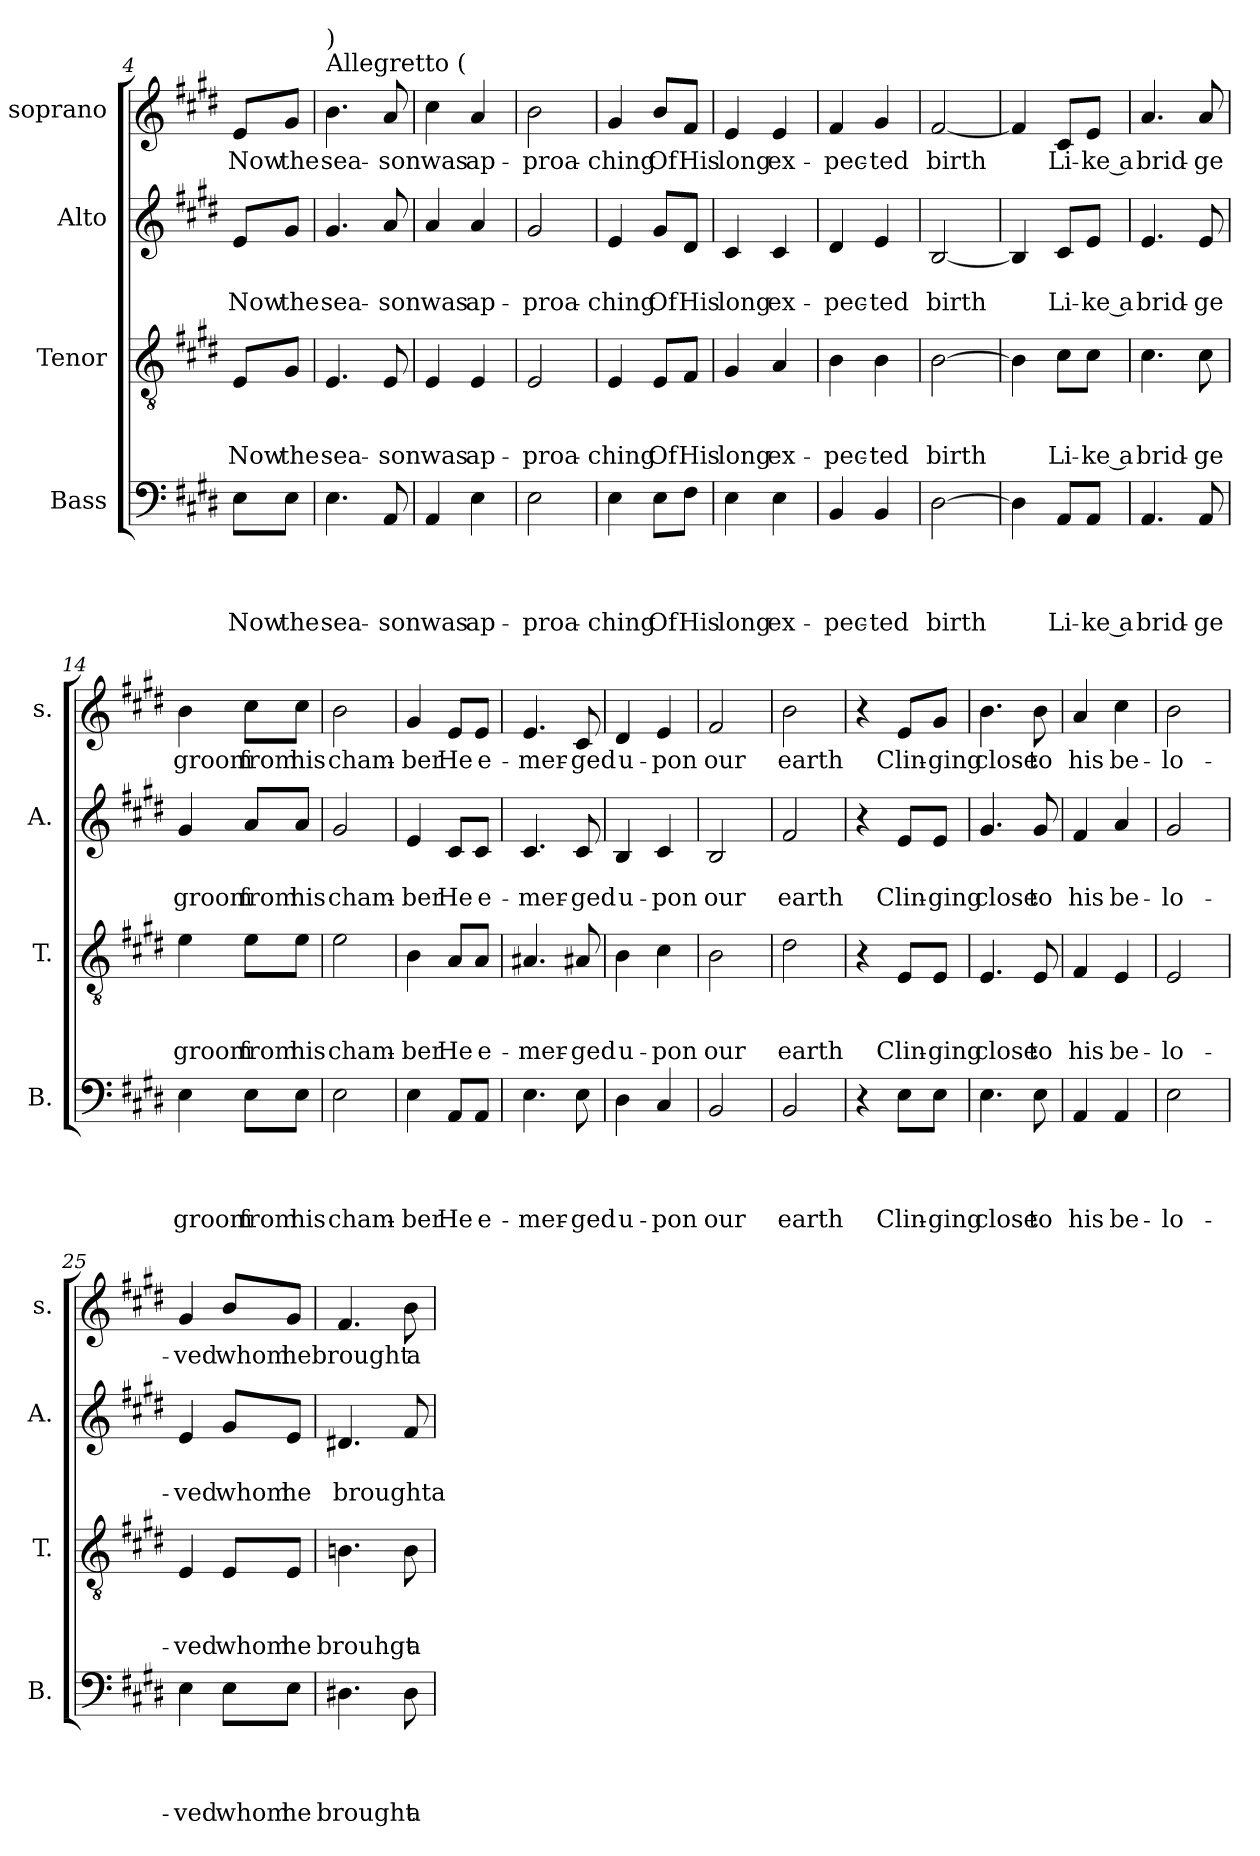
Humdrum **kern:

**kern	**text	**text	**text	**text	**kern	**text	**text	**text	**kern	**text	**text	**kern	**text
*part4	*part4	*part4	*part4	*part4	*part3	*part3	*part3	*part3	*part2	*part2	*part2	*part1	*part1
*staff4	*staff4	*staff4	*staff4	*staff4	*staff3	*staff3	*staff3	*staff3	*staff2	*staff2	*staff2	*staff1	*staff1
*I"Bass	*	*	*	*	*I"Tenor	*	*	*	*I"Alto	*	*	*I"soprano	*
*I'B.	*	*	*	*	*I'T.	*	*	*	*I'A.	*	*	*I's.	*
*clefF4	*	*	*	*	*clefGv2	*	*	*	*clefG2	*	*	*clefG2	*
*k[f#c#g#d#]	*	*	*	*	*k[f#c#g#d#]	*	*	*	*k[f#c#g#d#]	*	*	*k[f#c#g#d#]	*
*E:	*	*	*	*	*E:	*	*	*	*E:	*	*	*E:	*
=4	=4	=4	=4	=4	=4	=4	=4	=4	=4	=4	=4	=4	=4
!	!	!	!	!LO:LY:b	!	!	!	!LO:LY:b	!	!	!LO:LY:b	!	!LO:LY:b
8E\L	.	.	.	Now	8E/L	.	.	Now	8e/L	.	Now	8e/L	Now
!	!	!	!	!LO:LY:b	!	!	!	!LO:LY:b	!	!	!LO:LY:b	!	!LO:LY:b
8E\J	.	.	.	the	8G#/J	.	.	the	8g#/J	.	the	8g#/J	the
=5	=5	=5	=5	=5	=5	=5	=5	=5	=5	=5	=5	=5	=5
!	!	!	!	!	!	!	!	!	!	!	!	!LO:TX:a:t=Allegretto (	!
!	!	!	!	!	!	!	!	!	!	!	!	!LO:TX:a:t=)	!
!	!	!	!	!LO:LY:b	!	!	!	!LO:LY:b	!	!	!LO:LY:b	!	!LO:LY:b
4.E\	.	.	.	sea-	4.E/	.	.	sea-	4.g#/	.	sea-	4.b\	sea-
!	!	!	!	!LO:LY:b	!	!	!	!LO:LY:b	!	!	!LO:LY:b	!	!LO:LY:b
8AA/	.	.	.	-son	8E/	.	.	-son	8a/	.	-son	8a/	-son
=6	=6	=6	=6	=6	=6	=6	=6	=6	=6	=6	=6	=6	=6
!	!	!	!	!LO:LY:b	!	!	!	!LO:LY:b	!	!	!LO:LY:b	!	!LO:LY:b
4AA/	.	.	.	was	4E/	.	.	was	4a/	.	was	4cc#\	was
*	*	*	*	*	*	*	*	*	*	*	*	*MM95	*
!	!	!	!	!LO:LY:b	!	!	!	!LO:LY:b	!	!	!LO:LY:b	!	!LO:LY:b
4E\	.	.	.	ap-	4E/	.	.	ap-	4a/	.	ap-	4a/	ap-
=7	=7	=7	=7	=7	=7	=7	=7	=7	=7	=7	=7	=7	=7
!	!	!	!	!LO:LY:b	!	!	!	!LO:LY:b	!	!	!LO:LY:b	!	!LO:LY:b
2E\	.	.	.	-proa-	2E/	.	.	-proa-	2g#/	.	-proa-	2b\	-proa-
=8	=8	=8	=8	=8	=8	=8	=8	=8	=8	=8	=8	=8	=8
!	!	!	!	!LO:LY:b	!	!	!	!LO:LY:b	!	!	!LO:LY:b	!	!LO:LY:b
4E\	.	.	.	-ching	4E/	.	.	-ching	4e/	.	-ching	4g#/	-ching
!	!	!	!	!LO:LY:b	!	!	!	!LO:LY:b	!	!	!LO:LY:b	!	!LO:LY:b
8E\L	.	.	.	Of	8E/L	.	.	Of	8g#/L	.	Of	8b/L	Of
!	!	!	!	!LO:LY:b	!	!	!	!LO:LY:b	!	!	!LO:LY:b	!	!LO:LY:b
8F#\J	.	.	.	His	8F#/J	.	.	His	8d#/J	.	His	8f#/J	His
=9	=9	=9	=9	=9	=9	=9	=9	=9	=9	=9	=9	=9	=9
!	!	!	!	!LO:LY:b	!	!	!	!LO:LY:b	!	!	!LO:LY:b	!	!LO:LY:b
4E\	.	.	.	long	4G#/	.	.	long	4c#/	.	long	4e/	long
!	!	!	!	!LO:LY:b	!	!	!	!LO:LY:b	!	!	!LO:LY:b	!	!LO:LY:b
4E\	.	.	.	ex-	4A/	.	.	ex-	4c#/	.	ex-	4e/	ex-
=10	=10	=10	=10	=10	=10	=10	=10	=10	=10	=10	=10	=10	=10
!	!	!	!	!LO:LY:b	!	!	!	!LO:LY:b	!	!	!LO:LY:b	!	!LO:LY:b
4BB/	.	.	.	-pec-	4B\	.	.	-pec-	4d#/	.	-pec-	4f#/	-pec-
!	!	!	!	!LO:LY:b	!	!	!	!LO:LY:b	!	!	!LO:LY:b	!	!LO:LY:b
4BB/	.	.	.	-ted	4B\	.	.	-ted	4e/	.	-ted	4g#/	-ted
=11	=11	=11	=11	=11	=11	=11	=11	=11	=11	=11	=11	=11	=11
!	!	!	!	!LO:LY:b	!	!	!	!LO:LY:b	!	!	!LO:LY:b	!	!LO:LY:b
[<2D#\	.	.	.	birth	[<2B\	.	.	birth	[<2B/	.	birth	[<2f#/	birth
!!LO:LB:g=z
=12	=12	=12	=12	=12	=12	=12	=12	=12	=12	=12	=12	=12	=12
4D#\]	.	.	.	.	4B\]	.	.	.	4B/]	.	.	4f#/]	.
!	!	!	!	!LO:LY:b	!	!	!	!LO:LY:b	!	!	!LO:LY:b	!	!LO:LY:b
8AA/L	.	.	.	Li-	8c#\L	.	.	Li-	8c#/L	.	Li-	8c#/L	Li-
!	!	!	!	!LO:LY:b:rj	!	!	!	!LO:LY:b:rj	!	!	!LO:LY:b:rj	!	!LO:LY:b:rj
8AA/J	.	.	.	-ke a	8c#\J	.	.	-ke a	8e/J	.	-ke a	8e/J	-ke a
=13	=13	=13	=13	=13	=13	=13	=13	=13	=13	=13	=13	=13	=13
!	!	!	!	!LO:LY:b	!	!	!	!LO:LY:b	!	!	!LO:LY:b	!	!LO:LY:b
4.AA/	.	.	.	brid-	4.c#\	.	.	brid-	4.e/	.	brid-	4.a/	brid-
!	!	!	!	!LO:LY:b	!	!	!	!LO:LY:b	!	!	!LO:LY:b	!	!LO:LY:b
8AA/	.	.	.	-ge	8c#\	.	.	-ge	8e/	.	-ge	8a/	-ge
=14	=14	=14	=14	=14	=14	=14	=14	=14	=14	=14	=14	=14	=14
!	!	!	!	!LO:LY:b	!	!	!	!LO:LY:b	!	!	!LO:LY:b	!	!LO:LY:b
4E\	.	.	.	groom	4e\	.	.	groom	4g#/	.	groom	4b\	groom
!	!	!	!	!LO:LY:b	!	!	!	!LO:LY:b	!	!	!LO:LY:b	!	!LO:LY:b
8E\L	.	.	.	from	8e\L	.	.	from	8a/L	.	from	8cc#\L	from
!	!	!	!	!LO:LY:b	!	!	!	!LO:LY:b	!	!	!LO:LY:b	!	!LO:LY:b
8E\J	.	.	.	his	8e\J	.	.	his	8a/J	.	his	8cc#\J	his
=15	=15	=15	=15	=15	=15	=15	=15	=15	=15	=15	=15	=15	=15
!	!	!	!	!LO:LY:b	!	!	!	!LO:LY:b	!	!	!LO:LY:b	!	!LO:LY:b
2E\	.	.	.	cham-	2e\	.	.	cham-	2g#/	.	cham-	2b\	cham-
=16	=16	=16	=16	=16	=16	=16	=16	=16	=16	=16	=16	=16	=16
!	!	!	!	!LO:LY:b	!	!	!	!LO:LY:b	!	!	!LO:LY:b	!	!LO:LY:b
4E\	.	.	.	-ber	4B\	.	.	-ber	4e/	.	-ber	4g#/	-ber
!	!	!	!	!LO:LY:b	!	!	!	!LO:LY:b	!	!	!LO:LY:b	!	!LO:LY:b
8AA/L	.	.	.	He	8A/L	.	.	He	8c#/L	.	He	8e/L	He
!	!	!	!	!LO:LY:b	!	!	!	!LO:LY:b	!	!	!LO:LY:b	!	!LO:LY:b
8AA/J	.	.	.	e-	8A/J	.	.	e-	8c#/J	.	e-	8e/J	e-
=17	=17	=17	=17	=17	=17	=17	=17	=17	=17	=17	=17	=17	=17
!	!	!	!	!LO:LY:b	!	!	!	!LO:LY:b	!	!	!LO:LY:b	!	!LO:LY:b
4.E\	.	.	.	-mer-	4.A#X/	.	.	-mer-	4.c#/	.	-mer-	4.e/	-mer-
!	!	!	!	!LO:LY:b	!	!	!	!LO:LY:b	!	!	!LO:LY:b	!	!LO:LY:b
8E\	.	.	.	-ged	8A#X/	.	.	-ged	8c#/	.	-ged	8c#/	-ged
=18	=18	=18	=18	=18	=18	=18	=18	=18	=18	=18	=18	=18	=18
!	!	!	!	!LO:LY:b	!	!	!	!LO:LY:b	!	!	!LO:LY:b	!	!LO:LY:b
4D#\	.	.	.	u-	4B\	.	.	u-	4B/	.	u-	4d#/	u-
!	!	!	!	!LO:LY:b	!	!	!	!LO:LY:b	!	!	!LO:LY:b	!	!LO:LY:b
4C#/	.	.	.	-pon	4c#\	.	.	-pon	4c#/	.	-pon	4e/	-pon
=19	=19	=19	=19	=19	=19	=19	=19	=19	=19	=19	=19	=19	=19
!	!	!	!	!LO:LY:b	!	!	!	!LO:LY:b	!	!	!LO:LY:b	!	!LO:LY:b
2BB/	.	.	.	our	2B\	.	.	our	2B/	.	our	2f#/	our
=20	=20	=20	=20	=20	=20	=20	=20	=20	=20	=20	=20	=20	=20
!	!	!	!	!LO:LY:b	!	!	!	!LO:LY:b	!	!	!LO:LY:b	!	!LO:LY:b
2BB/	.	.	.	earth	2d#\	.	.	earth	2f#/	.	earth	2b\	earth
!!LO:PB:g=z
=21	=21	=21	=21	=21	=21	=21	=21	=21	=21	=21	=21	=21	=21
4r	.	.	.	.	4r	.	.	.	4r	.	.	4r	.
!	!	!	!	!LO:LY:b	!	!	!	!LO:LY:b	!	!	!LO:LY:b	!	!LO:LY:b
8E\L	.	.	.	Clin-	8E/L	.	.	Clin-	8e/L	.	Clin-	8e/L	Clin-
!	!	!	!	!LO:LY:b	!	!	!	!LO:LY:b	!	!	!LO:LY:b	!	!LO:LY:b
8E\J	.	.	.	-ging	8E/J	.	.	-ging	8e/J	.	-ging	8g#/J	-ging
=22	=22	=22	=22	=22	=22	=22	=22	=22	=22	=22	=22	=22	=22
!	!	!	!	!LO:LY:b	!	!	!	!LO:LY:b	!	!	!LO:LY:b	!	!LO:LY:b
4.E\	.	.	.	close	4.E/	.	.	close	4.g#/	.	close	4.b\	close
!	!	!	!	!LO:LY:b	!	!	!	!LO:LY:b	!	!	!LO:LY:b	!	!LO:LY:b
8E\	.	.	.	to	8E/	.	.	to	8g#/	.	to	8b\	to
=23	=23	=23	=23	=23	=23	=23	=23	=23	=23	=23	=23	=23	=23
!	!	!	!	!LO:LY:b	!	!	!	!LO:LY:b	!	!	!LO:LY:b	!	!LO:LY:b
4AA/	.	.	.	his	4F#/	.	.	his	4f#/	.	his	4a/	his
!	!	!	!	!LO:LY:b	!	!	!	!LO:LY:b	!	!	!LO:LY:b	!	!LO:LY:b
4AA/	.	.	.	be-	4E/	.	.	be-	4a/	.	be-	4cc#\	be-
=24	=24	=24	=24	=24	=24	=24	=24	=24	=24	=24	=24	=24	=24
!	!	!	!	!LO:LY:b	!	!	!	!LO:LY:b	!	!	!LO:LY:b	!	!LO:LY:b
2E\	.	.	.	-lo-	2E/	.	.	-lo-	2g#/	.	-lo-	2b\	-lo-
=25	=25	=25	=25	=25	=25	=25	=25	=25	=25	=25	=25	=25	=25
!	!	!	!	!LO:LY:b	!	!	!	!LO:LY:b	!	!	!LO:LY:b	!	!LO:LY:b
4E\	.	.	.	-ved	4E/	.	.	-ved	4e/	.	-ved	4g#/	-ved
!	!	!	!	!LO:LY:b	!	!	!	!LO:LY:b	!	!	!LO:LY:b	!	!LO:LY:b
8E\L	.	.	.	whom	8E/L	.	.	whom	8g#/L	.	whom	8b/L	whom
!	!	!	!	!LO:LY:b	!	!	!	!LO:LY:b	!	!	!LO:LY:b	!	!LO:LY:b
8E\J	.	.	.	he	8E/J	.	.	he	8e/J	.	he	8g#/J	hebrought
=26	=26	=26	=26	=26	=26	=26	=26	=26	=26	=26	=26	=26	=26
!	!	!	!	!LO:LY:b	!	!	!	!LO:LY:b	!	!	!LO:LY:b	!	!
4.D#X\	.	.	.	brought	4.Bn\	.	.	brouhgt	4.d#X/	.	broughta-	4.f#/	.
!	!	!	!	!LO:LY:b	!	!	!	!LO:LY:b	!	!	!	!	!LO:LY:b
8D#\	.	.	.	a-	8B\	.	.	a-	8f#/	.	.	8b\	a-
=	=	=	=	=	=	=	=	=	=	=	=	=	=
*-	*-	*-	*-	*-	*-	*-	*-	*-	*-	*-	*-	*-	*-
